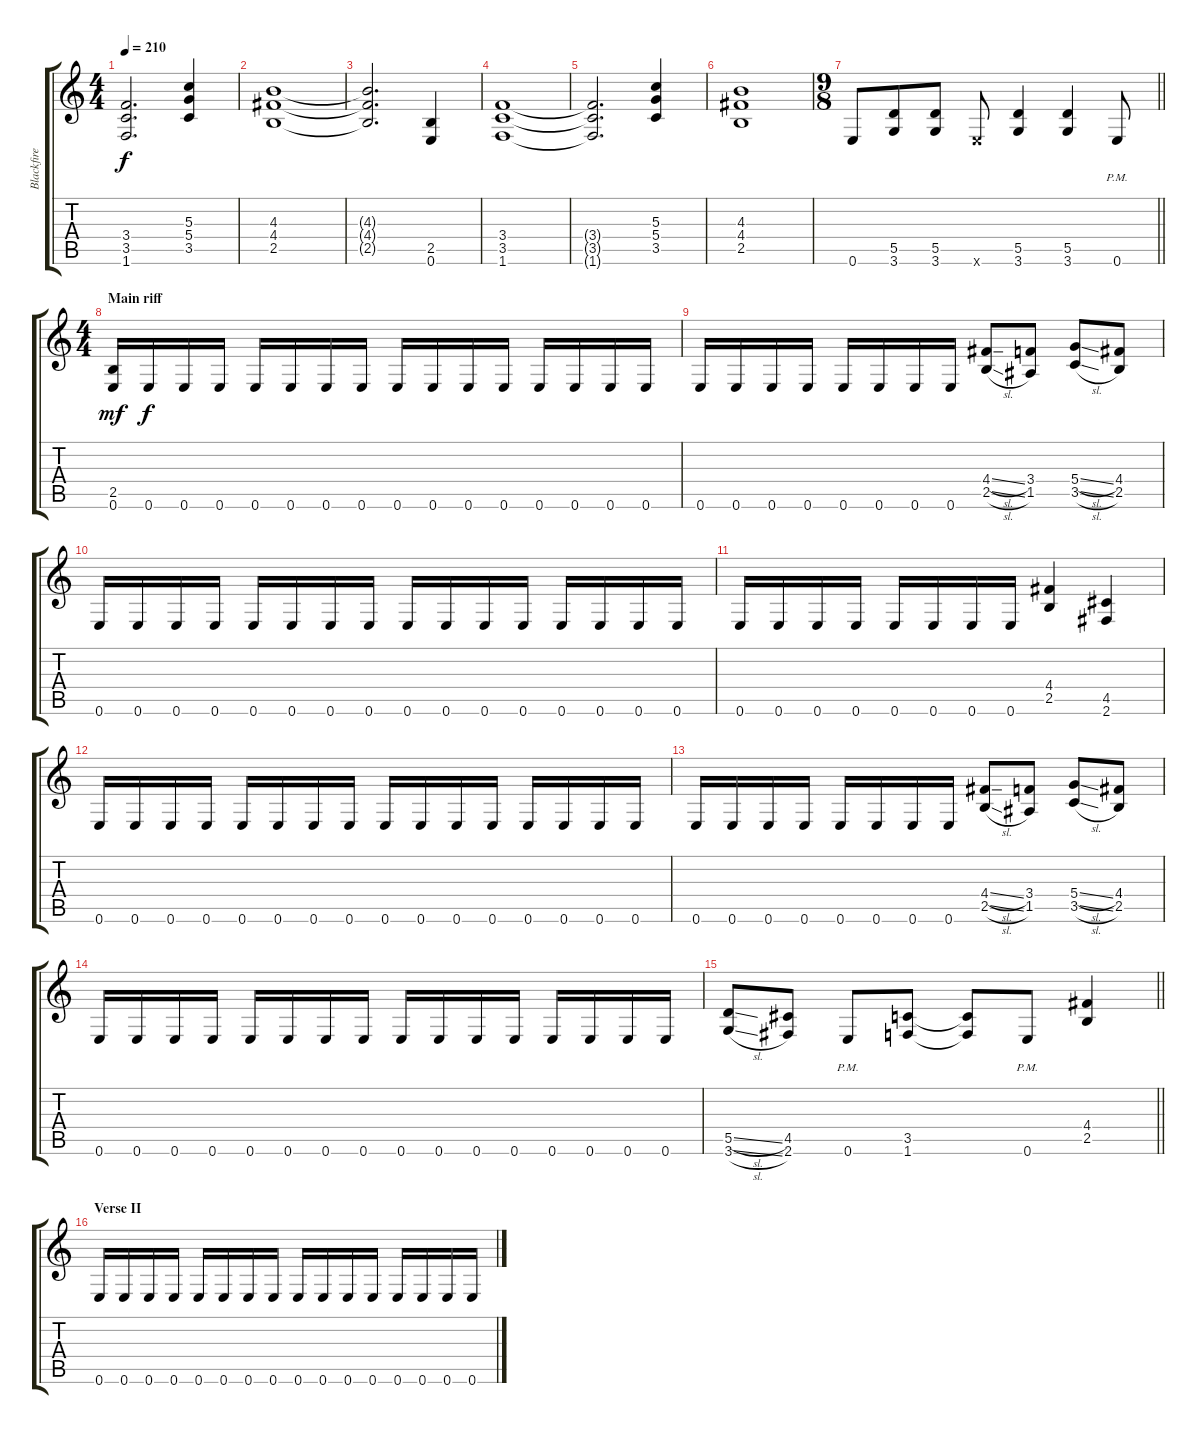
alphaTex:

\track ("Blackfire (r)" "Blackfire ") {instrument distortionguitar}
\staff {score tabs}
\tuning (E4 B3 G3 D3 A2 E2) {hide}
\ts (4 4)
\tempo 210
\clef g2
\ks c
(3.4{t} 3.5{t} 1.6{t}).2{d dy f} (5.3 5.4 3.5).4 |
(4.3 4.4 2.5).1 |
(4.3{t} 4.4{t} 2.5{t}).2{d} (2.5 0.6).4 |
(3.4 3.5 1.6).1 |
(3.4{t} 3.5{t} 1.6{t}).2{d} (5.3 5.4 3.5).4 |
(4.3 4.4 2.5).1 |
\ts (9 8)
\barLineRight lightlight
0.6.8 (5.5 3.6).8 (5.5 3.6).8 0.6{x}.8 (5.5 3.6).4 (5.5 3.6).4 0.6{pm}.8 |
\ts (4 4)
\section ("" "Main riff")
(2.5 0.6).16{dy mf} 0.6.16{dy f} 0.6.16 0.6.16 0.6.16 0.6.16 0.6.16 0.6.16 0.6.16 0.6.16 0.6.16 0.6.16 0.6.16 0.6.16 0.6.16 0.6.16 |
0.6.16 0.6.16 0.6.16 0.6.16 0.6.16 0.6.16 0.6.16 0.6.16 (4.4{sl} 2.5{sl}).8 (3.4 1.5).8 (5.4{sl} 3.5{sl}).8 (4.4 2.5).8 |
0.6.16 0.6.16 0.6.16 0.6.16 0.6.16 0.6.16 0.6.16 0.6.16 0.6.16 0.6.16 0.6.16 0.6.16 0.6.16 0.6.16 0.6.16 0.6.16 |
0.6.16 0.6.16 0.6.16 0.6.16 0.6.16 0.6.16 0.6.16 0.6.16 (4.4 2.5).4 (4.5 2.6).4 |
0.6.16 0.6.16 0.6.16 0.6.16 0.6.16 0.6.16 0.6.16 0.6.16 0.6.16 0.6.16 0.6.16 0.6.16 0.6.16 0.6.16 0.6.16 0.6.16 |
0.6.16 0.6.16 0.6.16 0.6.16 0.6.16 0.6.16 0.6.16 0.6.16 (4.4{sl} 2.5{sl}).8 (3.4 1.5).8 (5.4{sl} 3.5{sl}).8 (4.4 2.5).8 |
0.6.16 0.6.16 0.6.16 0.6.16 0.6.16 0.6.16 0.6.16 0.6.16 0.6.16 0.6.16 0.6.16 0.6.16 0.6.16 0.6.16 0.6.16 0.6.16 |
\barLineRight lightlight
(5.5{sl} 3.6{sl}).8 (4.5 2.6).8 0.6{pm}.8 (3.5 1.6).8 (3.5{t} 1.6{t}).8 0.6{pm}.8 (4.4 2.5).4 |
\section ("" "Verse II")
0.6.16 0.6.16 0.6.16 0.6.16 0.6.16 0.6.16 0.6.16 0.6.16 0.6.16 0.6.16 0.6.16 0.6.16 0.6.16 0.6.16 0.6.16 0.6.16
